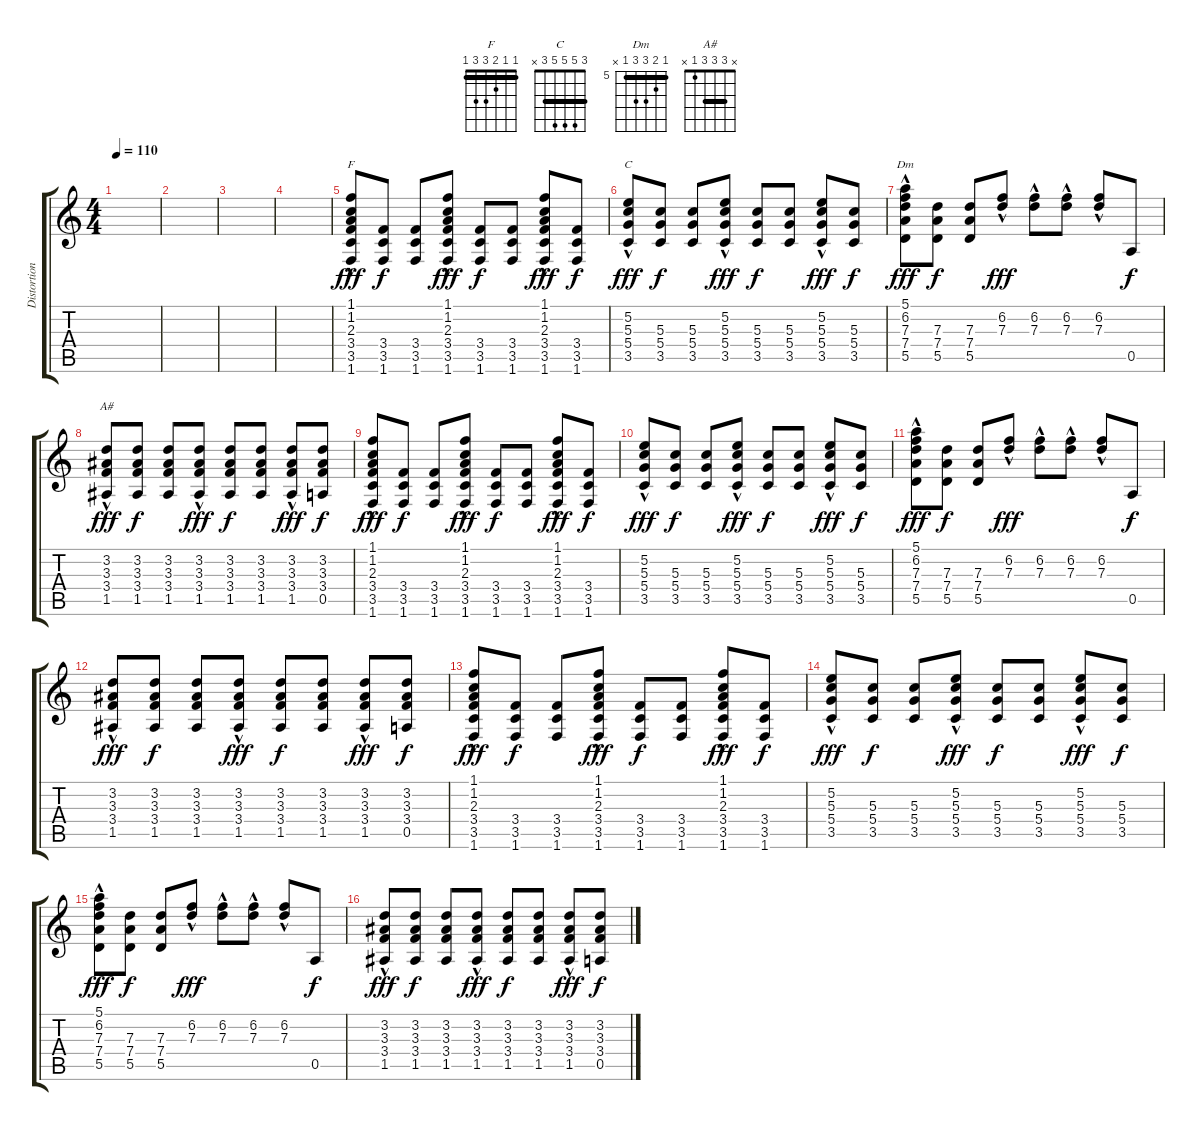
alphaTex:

\track ("Distortion Guitar" "Distortion") {instrument distortionguitar}
\staff {score tabs}
\tuning (E4 B3 G3 D3 A2 E2) {hide}
\chord ("F" 1 1 2 3 3 1) {barre 1}
\chord ("C" 3 5 5 5 3 x) {barre 3}
\chord ("Dm" 5 6 7 7 5 x) {firstfret 5 barre 5}
\chord ("A#" x 3 3 3 1 x) {barre 3}
\ts (4 4)
\tempo 110
\clef g2
\ks c
|
|
|
|
(1.1{hac} 1.2{hac} 2.3{hac} 3.4{hac} 3.5{hac} 1.6{hac}).8{ch "F" dy fff} (3.4 3.5 1.6).8{dy f} (3.4 3.5 1.6).8 (1.1{hac} 1.2{hac} 2.3{hac} 3.4{hac} 3.5{hac} 1.6{hac}).8{dy fff} (3.4 3.5 1.6).8{dy f} (3.4 3.5 1.6).8 (1.1{hac} 1.2{hac} 2.3{hac} 3.4{hac} 3.5{hac} 1.6{hac}).8{dy fff} (3.4 3.5 1.6).8{dy f} |
(5.2{hac} 5.3{hac} 5.4{hac} 3.5{hac}).8{ch "C" dy fff} (5.3 5.4 3.5).8{dy f} (5.3 5.4 3.5).8 (5.2{hac} 5.3{hac} 5.4{hac} 3.5{hac}).8{dy fff} (5.3 5.4 3.5).8{dy f} (5.3 5.4 3.5).8 (5.2{hac} 5.3{hac} 5.4{hac} 3.5{hac}).8{dy fff} (5.3 5.4 3.5).8{dy f} |
(5.1{hac} 6.2{hac} 7.3{hac} 7.4{hac} 5.5{hac}).8{ch "Dm" dy fff} (7.3 7.4 5.5).8{dy f} (7.3 7.4 5.5).8 (6.2{hac} 7.3{hac}).8{dy fff} (6.2{hac} 7.3{hac}).8 (6.2{hac} 7.3{hac}).8 (6.2{hac} 7.3{hac}).8 0.5.8{dy f} |
(3.2 3.3 3.4 1.5{hac}).8{ch "A#" dy fff} (3.2 3.3 3.4 1.5).8{dy f} (3.2 3.3 3.4 1.5).8 (3.2 3.3 3.4 1.5{hac}).8{dy fff} (3.2 3.3 3.4 1.5).8{dy f} (3.2 3.3 3.4 1.5).8 (3.2 3.3 3.4 1.5{hac}).8{dy fff} (3.2 3.3 3.4 0.5).8{dy f} |
(1.1{hac} 1.2{hac} 2.3{hac} 3.4{hac} 3.5{hac} 1.6{hac}).8{dy fff} (3.4 3.5 1.6).8{dy f} (3.4 3.5 1.6).8 (1.1{hac} 1.2{hac} 2.3{hac} 3.4{hac} 3.5{hac} 1.6{hac}).8{dy fff} (3.4 3.5 1.6).8{dy f} (3.4 3.5 1.6).8 (1.1{hac} 1.2{hac} 2.3{hac} 3.4{hac} 3.5{hac} 1.6{hac}).8{dy fff} (3.4 3.5 1.6).8{dy f} |
(5.2{hac} 5.3{hac} 5.4{hac} 3.5{hac}).8{dy fff} (5.3 5.4 3.5).8{dy f} (5.3 5.4 3.5).8 (5.2{hac} 5.3{hac} 5.4{hac} 3.5{hac}).8{dy fff} (5.3 5.4 3.5).8{dy f} (5.3 5.4 3.5).8 (5.2{hac} 5.3{hac} 5.4{hac} 3.5{hac}).8{dy fff} (5.3 5.4 3.5).8{dy f} |
(5.1{hac} 6.2{hac} 7.3{hac} 7.4{hac} 5.5{hac}).8{dy fff} (7.3 7.4 5.5).8{dy f} (7.3 7.4 5.5).8 (6.2{hac} 7.3{hac}).8{dy fff} (6.2{hac} 7.3{hac}).8 (6.2{hac} 7.3{hac}).8 (6.2{hac} 7.3{hac}).8 0.5.8{dy f} |
(3.2 3.3 3.4 1.5{hac}).8{dy fff} (3.2 3.3 3.4 1.5).8{dy f} (3.2 3.3 3.4 1.5).8 (3.2 3.3 3.4 1.5{hac}).8{dy fff} (3.2 3.3 3.4 1.5).8{dy f} (3.2 3.3 3.4 1.5).8 (3.2 3.3 3.4 1.5{hac}).8{dy fff} (3.2 3.3 3.4 0.5).8{dy f} |
(1.1{hac} 1.2{hac} 2.3{hac} 3.4{hac} 3.5{hac} 1.6{hac}).8{dy fff} (3.4 3.5 1.6).8{dy f} (3.4 3.5 1.6).8 (1.1{hac} 1.2{hac} 2.3{hac} 3.4{hac} 3.5{hac} 1.6{hac}).8{dy fff} (3.4 3.5 1.6).8{dy f} (3.4 3.5 1.6).8 (1.1{hac} 1.2{hac} 2.3{hac} 3.4{hac} 3.5{hac} 1.6{hac}).8{dy fff} (3.4 3.5 1.6).8{dy f} |
(5.2{hac} 5.3{hac} 5.4{hac} 3.5{hac}).8{dy fff} (5.3 5.4 3.5).8{dy f} (5.3 5.4 3.5).8 (5.2{hac} 5.3{hac} 5.4{hac} 3.5{hac}).8{dy fff} (5.3 5.4 3.5).8{dy f} (5.3 5.4 3.5).8 (5.2{hac} 5.3{hac} 5.4{hac} 3.5{hac}).8{dy fff} (5.3 5.4 3.5).8{dy f} |
(5.1{hac} 6.2{hac} 7.3{hac} 7.4{hac} 5.5{hac}).8{dy fff} (7.3 7.4 5.5).8{dy f} (7.3 7.4 5.5).8 (6.2{hac} 7.3{hac}).8{dy fff} (6.2{hac} 7.3{hac}).8 (6.2{hac} 7.3{hac}).8 (6.2{hac} 7.3{hac}).8 0.5.8{dy f} |
(3.2 3.3 3.4 1.5{hac}).8{dy fff} (3.2 3.3 3.4 1.5).8{dy f} (3.2 3.3 3.4 1.5).8 (3.2 3.3 3.4 1.5{hac}).8{dy fff} (3.2 3.3 3.4 1.5).8{dy f} (3.2 3.3 3.4 1.5).8 (3.2 3.3 3.4 1.5{hac}).8{dy fff} (3.2 3.3 3.4 0.5).8{dy f}
